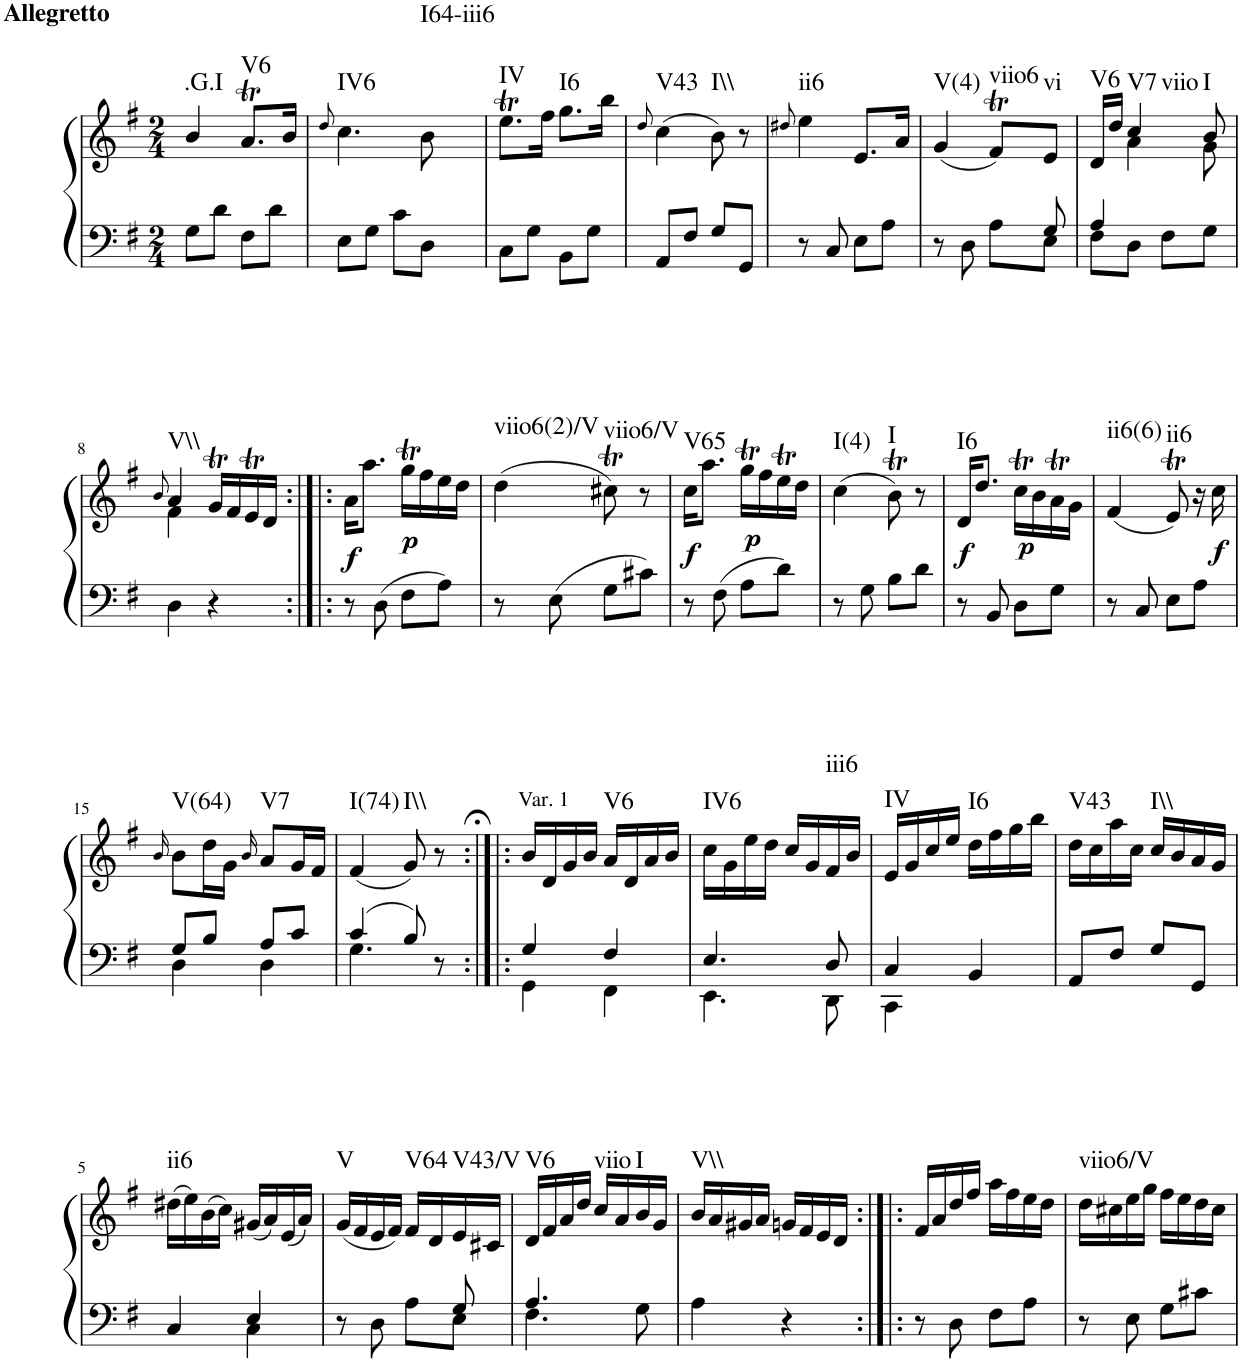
**kern	**kern	**dynam	**harte
*part1	*part1	*part1	*part1
*staff2	*staff1	*staff1/2	*
*I"Piano	*	*	*
*I'Pno.	*	*	*
*clefF4	*clefG2	*	*
*k[f#]	*k[f#]	*	*
*M2/4	*M2/4	*	*
=1	=1	=1	=1
!	!LO:TX:a:B:t=Allegretto	!	!LO:H:kt=.G.I
8G\L	4b/	.	N
8d\J	.	.	.
!	!	!	!LO:H:kt=V6
8F#\L	8.aT/L	.	N
8d\J	.	.	.
.	16b/Jk	.	.
=2	=2	=2	=2
.	8qdd/	.	.
!	!	!	!LO:H:kt=IV6
8E\L	4.cc\	.	N
8G\J	.	.	.
8c\L	.	.	.
!	!	!	!LO:H:kt=I64-iii6
8D\J	8b\	.	N
=3	=3	=3	=3
!	!	!	!LO:H:kt=IV
8C\L	8.eeT\L	.	N
8G\J	.	.	.
.	16ff#\Jk	.	.
!	!	!	!LO:H:kt=I6
8BB\L	8.gg\L	.	N
8G\J	.	.	.
.	16bb\Jk	.	.
=4	=4	=4	=4
.	8qdd/	.	.
!	!	!	!LO:H:kt=V43
8AA/L	(4cc\	.	N
8F#/J	.	.	.
!	!	!	!LO:H:kt=I\\
8G/L	8b\)	.	N
8GG/J	8r	.	.
=5	=5	=5	=5
.	8qdd#X/	.	.
!	!	!	!LO:H:kt=ii6
8r	4ee\	.	N
8C/	.	.	.
8E\L	8.e/L	.	.
8A\J	.	.	.
.	16a/Jk	.	.
=6	=6	=6	=6
*^	*	*	*
!	!	!	!	!LO:H:kt=V(4)
8r	4.ryy	(4g/	.	N
8D\	.	.	.	.
!	!	!	!	!LO:H:kt=viio6
8A\L	.	8f#t/L)	.	N
!	!	!	!	!LO:H:kt=vi
8E\J	8G/	8e/J	.	N
=7	=7	=7	=7	=7
*	*	*^	*	*
!	!	!	!	!	!LO:H:kt=V6
8F#\L	4A/	16d/LL	8ryy	.	N
.	.	16dd/JJ	.	.	.
!	!	!	!	!	!LO:H:n=1:kt=V7
!	!	!	!	!	!LO:H:n=2:kt=viio
8D\J	.	4cc/	4a\	.	N N
8F#\L	4ryy	.	.	.	.
!	!	!	!	!	!LO:H:kt=I
8G\J	.	8b/	8g\	.	N
*v	*v	*	*	*	*
!!LO:LB:g=z	!!
=8	=8	=8	=8	=8
.	8qb/	.	.	.
!	!	!	!	!LO:H:kt=V\\
4D\	4a/	4f#\	.	N
4r	16gT/LL	4ryy	.	.
.	16f#/	.	.	.
.	16eT/	.	.	.
.	16d/JJ	.	.	.
*	*v	*v	*	*
=9:|!|:	=9:|!|:	=9:|!|:	=9:|!|:
!	!	!LO:DY:b	!
8r	16a\KL	f	.
.	8.aa\J	.	.
8D\	.	.	.
!	!	!LO:DY:b	!
8F#\L	16ggT\LL	p	.
.	16ff#\	.	.
8A\J	16ee\	.	.
.	16dd\JJ	.	.
=10	=10	=10	=10
!	!	!	!LO:H:kt=viio6(2)/V
8r	(4dd\	.	N
8E\	.	.	.
!	!	!	!LO:H:kt=viio6/V
8G\L	8cc#Xt\)	.	N
8c#X\J	8r	.	.
=11	=11	=11	=11
!	!	!LO:DY:b	!LO:H:kt=V65
8r	16cc\KL	f	N
.	8.aa\J	.	.
8F#\	.	.	.
!	!	!LO:DY:b	!
8A\L	16ggT\LL	p	.
.	16ff#\	.	.
8d\J	16eeT\	.	.
.	16dd\JJ	.	.
=12	=12	=12	=12
!	!	!	!LO:H:kt=I(4)
8r	(4cc\	.	N
8G\	.	.	.
!	!	!	!LO:H:kt=I
8B\L	8bt\)	.	N
8d\J	8r	.	.
=13	=13	=13	=13
!	!	!LO:DY:b	!LO:H:kt=I6
8r	16d/KL	f	N
.	8.dd/J	.	.
8BB/	.	.	.
!	!	!LO:DY:b	!
8D\L	16ccT\LL	p	.
.	16b\	.	.
8G\J	16aT\	.	.
.	16g\JJ	.	.
=14	=14	=14	=14
!	!	!	!LO:H:kt=ii6(6)
8r	(4f#/	.	N
8C/	.	.	.
!	!	!	!LO:H:kt=ii6
8E\L	8eT/)	.	N
8A\J	16r	.	.
!	!	!LO:DY:b	!
.	16cc\	f	.
!!LO:LB:g=z
=15	=15	=15	=15
.	16qb/	.	.
*^	*	*	*
!	!	!	!	!LO:H:kt=V(64)
8G/L	4D\	8b\L	.	N
8B/J	.	16dd\L	.	.
.	.	16g\JJ	.	.
.	.	16qb/	.	.
!	!	!	!	!LO:H:kt=V7
8A/L	4D\	8a/L	.	N
8c/J	.	16g/L	.	.
.	.	16f#/JJ	.	.
=16	=16	=16	=16	=16
!	!	!	!	!LO:H:kt=I(74)
4c/	4.G\	(4f#/	.	N
!	!	!	!	!LO:H:kt=I\\
8B/	.	8g/)	.	N
8r	8ryy	8r	.	.
=1:|!|:	=1:|!|:	=1:|!|:	=1:|!|:	=1:|!|:
!	!	!LO:TX:a:t=Var. 1	!	!
4G/	4GG\	16b/LL	.	.
.	.	16d/	.	.
.	.	16g/	.	.
.	.	16b/JJ	.	.
!	!	!	!	!LO:H:kt=V6
4F#/	4FF#\	16a/LL	.	N
.	.	16d/	.	.
.	.	16a/	.	.
.	.	16b/JJ	.	.
=2	=2	=2	=2	=2
!	!	!	!	!LO:H:kt=IV6
4.E/	4.EE\	16cc\LL	.	N
.	.	16g\	.	.
.	.	16ee\	.	.
.	.	16dd\JJ	.	.
.	.	16cc/LL	.	.
.	.	16g/	.	.
!	!	!	!	!LO:H:kt=iii6
8D/	8DD\	16f#/	.	N
.	.	16b/JJ	.	.
=3	=3	=3	=3	=3
!	!	!	!	!LO:H:kt=IV
4C/	4CC\	16e/LL	.	N
.	.	16g/	.	.
.	.	16cc/	.	.
.	.	16ee/JJ	.	.
!	!	!	!	!LO:H:kt=I6
4BB/	4ryy	16dd\LL	.	N
.	.	16ff#\	.	.
.	.	16gg\	.	.
.	.	16bb\JJ	.	.
*v	*v	*	*	*
=4	=4	=4	=4
!	!	!	!LO:H:kt=V43
8AA/L	16dd\LL	.	N
.	16cc\	.	.
8F#/J	16aa\	.	.
.	16cc\JJ	.	.
!	!	!	!LO:H:kt=I\\
8G/L	16cc/LL	.	N
.	16b/	.	.
8GG/J	16a/	.	.
.	16g/JJ	.	.
!!LO:LB:g=z
=5	=5	=5	=5
*^	*	*	*
!	!	!	!	!LO:H:kt=ii6
4C/	4ryy	(16dd#X\LL	.	N
.	.	16ee\)	.	.
.	.	(16b\	.	.
.	.	16cc\JJ)	.	.
4C\	4E/	(16g#X/LL	.	.
.	.	16a/)	.	.
.	.	(16e/	.	.
.	.	16a/JJ)	.	.
=6	=6	=6	=6	=6
!	!	!	!	!LO:H:kt=V
8r	4.ryy	(16g/LL	.	N
.	.	16f#/	.	.
8D\	.	16e/	.	.
.	.	16f#/JJ)	.	.
!	!	!	!	!LO:H:kt=V64
8A\L	.	16f#/LL	.	N
.	.	16d/	.	.
!	!	!	!	!LO:H:kt=V43/V
8E\J	8G/	16e/	.	N
.	.	16c#X/JJ	.	.
=7	=7	=7	=7	=7
!	!	!	!	!LO:H:kt=V6
4.A/	4.F#\	16d/LL	.	N
.	.	16f#/	.	.
.	.	16a/	.	.
.	.	16dd/JJ	.	.
!	!	!	!	!LO:H:kt=viio
.	.	16cc/LL	.	N
.	.	16a/	.	.
!	!	!	!	!LO:H:kt=I
8G\	8ryy	16b/	.	N
.	.	16g/JJ	.	.
*v	*v	*	*	*
=8	=8	=8	=8
!	!	!	!LO:H:kt=V\\
4A\	16b/LL	.	N
.	16a/	.	.
.	16g#X/	.	.
.	16a/JJ	.	.
4r	16gn/LL	.	.
.	16f#/	.	.
.	16e/	.	.
.	16d/JJ	.	.
=9:|!|:	=9:|!|:	=9:|!|:	=9:|!|:
8r	16f#/LL	.	.
.	16a/	.	.
8D\	16dd/	.	.
.	16ff#/JJ	.	.
8F#\L	16aa\LL	.	.
.	16ff#\	.	.
8A\J	16ee\	.	.
.	16dd\JJ	.	.
=10	=10	=10	=10
!	!	!	!LO:H:kt=viio6/V
8r	16dd\LL	.	N
.	16cc#X\	.	.
8E\	16ee\	.	.
.	16gg\JJ	.	.
8G\L	16ff#\LL	.	.
.	16ee\	.	.
8c#X\J	16dd\	.	.
.	16cc#\JJ	.	.
=	=	=	=
*-	*-	*-	*-
